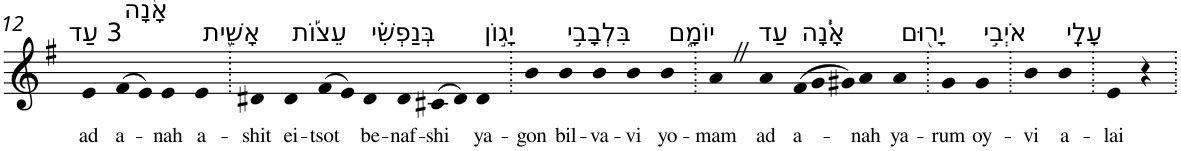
**kern	**text
*part1	*part1
*staff1	*staff1
*I"Piano	*
*I'Pno	*
!!LO:PB:g=z
*clefG2	*
*k[f#]	*
*G:	*
=12	=12
!LO:TX:a:t=3 עַד	!
!	!LO:LY:b
4e	ad
!LO:TX:a:t=אָ֨נָה	!
!	!LO:LY:b
(>8f#	a-
8e)	.
!	!LO:LY:b
4e	-nah
!LO:TX:a:t=אָשִׁ֪ית	!
!	!LO:LY:b
4e	a-
=13.	=13.
!	!LO:LY:b
4d#X	-shit
!LO:TX:a:t=עֵצ֡וֹת	!
!	!LO:LY:b
4d#	ei-
!	!LO:LY:b
(>8f#	-tsot
8e)	.
!LO:TX:a:t=בְּנַפְשִׁ֗י	!
!	!LO:LY:b
4d#	be-
!	!LO:LY:b
4d#	-naf-
!	!LO:LY:b
(>8c#X	-shi
8d#)	.
!LO:TX:a:t=יָג֣וֹן	!
!	!LO:LY:b
4d#	ya-
=14.	=14.
!	!LO:LY:b
4b	-gon
!LO:TX:a:t=בִּלְבָבִ֣י	!
!	!LO:LY:b
4b	bil-
!	!LO:LY:b
4b	-va-
!	!LO:LY:b
4b	-vi
!LO:TX:a:t=יוֹמָ֑ם	!
!	!LO:LY:b
4b	yo-
=15.	=15.
!	!LO:LY:b
4aZ	-mam
!LO:TX:a:t=עַד	!
!	!LO:LY:b
4a	ad
*Xtuplet	*
!LO:TX:a:t=אָ֓נָה	!
!	!LO:LY:b
(>12f#	a-
12g	.
12g#X)	.
!	!LO:LY:b
4a	-nah
!LO:TX:a:t=יָר֖וּם	!
!	!LO:LY:b
4a	ya-
=16.	=16.
!	!LO:LY:b
4g	-rum
!LO:TX:a:t=אֹיְבִ֣י	!
!	!LO:LY:b
4g	oy-
=17.	=17.
!	!LO:LY:b
4b	-vi
!LO:TX:a:t=עָלָֽי	!
!	!LO:LY:b
4b	a-
=18.	=18.
!	!LO:LY:b
4e	-lai
4r	.
=.	=.
*-	*-
